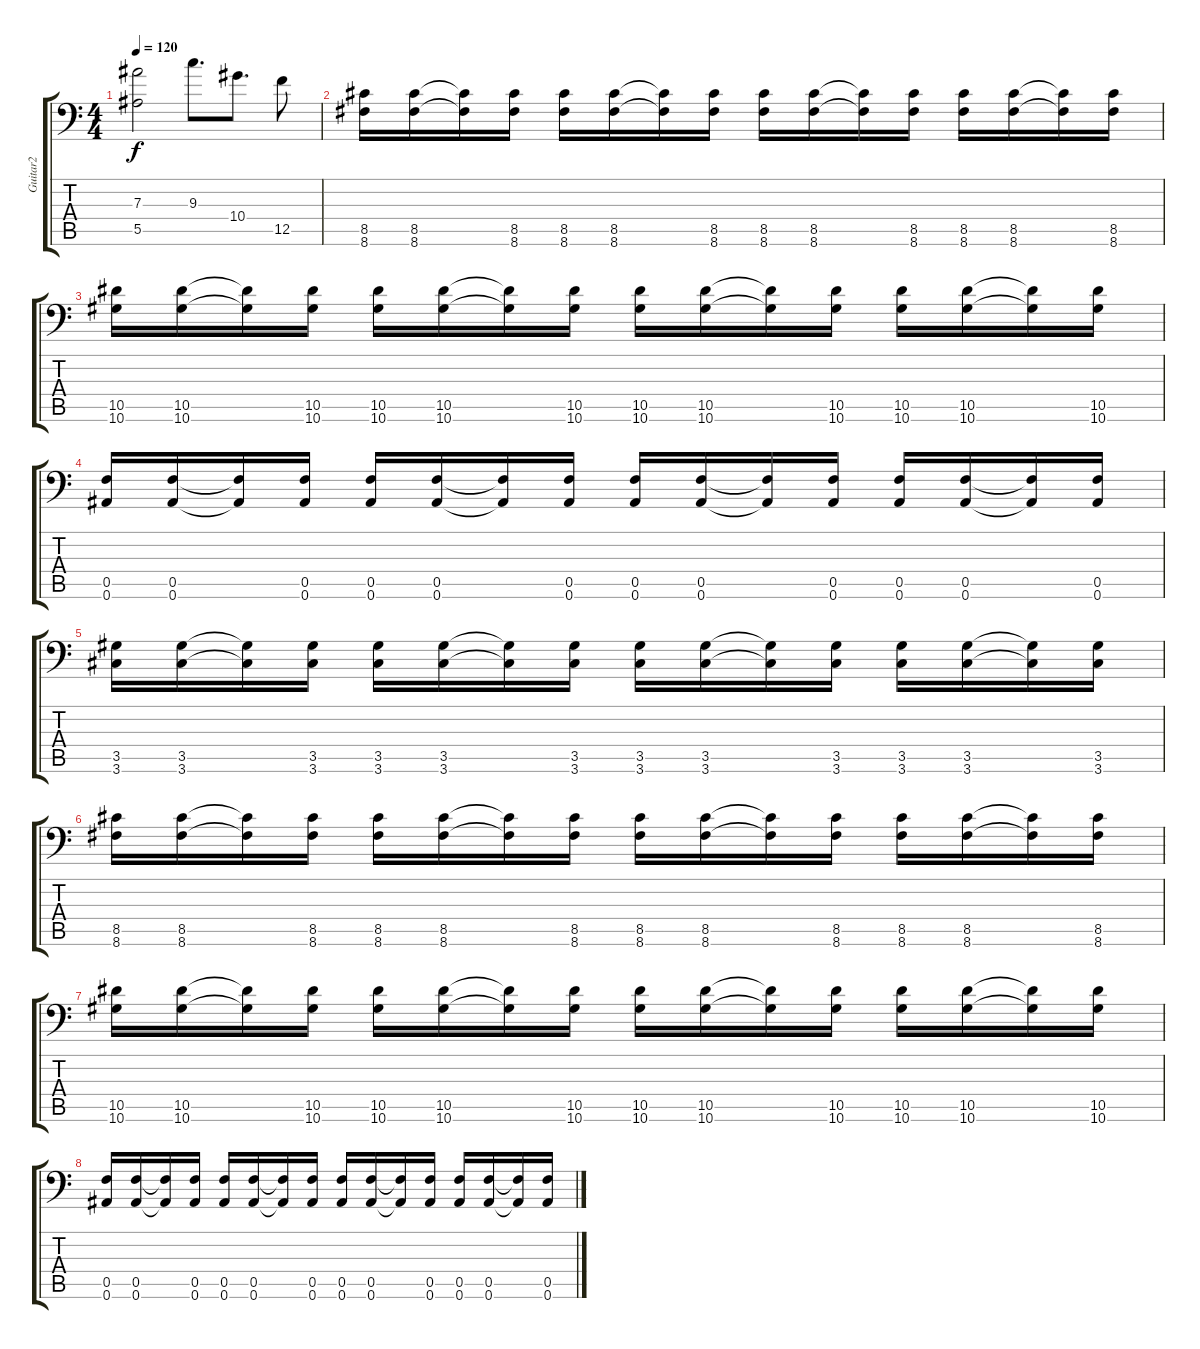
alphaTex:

\track ("Guitar2" "Guitar2") {instrument distortionguitar}
\staff {score tabs}
\tuning (C4 G3 Eb3 Bb2 F2 Bb1) {hide}
\ts (4 4)
\tempo 120
\clef f4
\ks c
(7.3 5.5).2{dy f} 9.3.8{d} 10.4.8{d} 12.5.8 |
(8.5 8.6).16 (8.5 8.6).16 (8.5{t} 8.6{t}).16 (8.5 8.6).16 (8.5 8.6).16 (8.5 8.6).16 (8.5{t} 8.6{t}).16 (8.5 8.6).16 (8.5 8.6).16 (8.5 8.6).16 (8.5{t} 8.6{t}).16 (8.5 8.6).16 (8.5 8.6).16 (8.5 8.6).16 (8.5{t} 8.6{t}).16 (8.5 8.6).16 |
(10.5 10.6).16 (10.5 10.6).16 (10.5{t} 10.6{t}).16 (10.5 10.6).16 (10.5 10.6).16 (10.5 10.6).16 (10.5{t} 10.6{t}).16 (10.5 10.6).16 (10.5 10.6).16 (10.5 10.6).16 (10.5{t} 10.6{t}).16 (10.5 10.6).16 (10.5 10.6).16 (10.5 10.6).16 (10.5{t} 10.6{t}).16 (10.5 10.6).16 |
(0.5 0.6).16 (0.5 0.6).16 (0.5{t} 0.6{t}).16 (0.5 0.6).16 (0.5 0.6).16 (0.5 0.6).16 (0.5{t} 0.6{t}).16 (0.5 0.6).16 (0.5 0.6).16 (0.5 0.6).16 (0.5{t} 0.6{t}).16 (0.5 0.6).16 (0.5 0.6).16 (0.5 0.6).16 (0.5{t} 0.6{t}).16 (0.5 0.6).16 |
(3.5 3.6).16 (3.5 3.6).16 (3.5{t} 3.6{t}).16 (3.5 3.6).16 (3.5 3.6).16 (3.5 3.6).16 (3.5{t} 3.6{t}).16 (3.5 3.6).16 (3.5 3.6).16 (3.5 3.6).16 (3.5{t} 3.6{t}).16 (3.5 3.6).16 (3.5 3.6).16 (3.5 3.6).16 (3.5{t} 3.6{t}).16 (3.5 3.6).16 |
(8.5 8.6).16 (8.5 8.6).16 (8.5{t} 8.6{t}).16 (8.5 8.6).16 (8.5 8.6).16 (8.5 8.6).16 (8.5{t} 8.6{t}).16 (8.5 8.6).16 (8.5 8.6).16 (8.5 8.6).16 (8.5{t} 8.6{t}).16 (8.5 8.6).16 (8.5 8.6).16 (8.5 8.6).16 (8.5{t} 8.6{t}).16 (8.5 8.6).16 |
(10.5 10.6).16 (10.5 10.6).16 (10.5{t} 10.6{t}).16 (10.5 10.6).16 (10.5 10.6).16 (10.5 10.6).16 (10.5{t} 10.6{t}).16 (10.5 10.6).16 (10.5 10.6).16 (10.5 10.6).16 (10.5{t} 10.6{t}).16 (10.5 10.6).16 (10.5 10.6).16 (10.5 10.6).16 (10.5{t} 10.6{t}).16 (10.5 10.6).16 |
(0.5 0.6).16 (0.5 0.6).16 (0.5{t} 0.6{t}).16 (0.5 0.6).16 (0.5 0.6).16 (0.5 0.6).16 (0.5{t} 0.6{t}).16 (0.5 0.6).16 (0.5 0.6).16 (0.5 0.6).16 (0.5{t} 0.6{t}).16 (0.5 0.6).16 (0.5 0.6).16 (0.5 0.6).16 (0.5{t} 0.6{t}).16 (0.5 0.6).16
